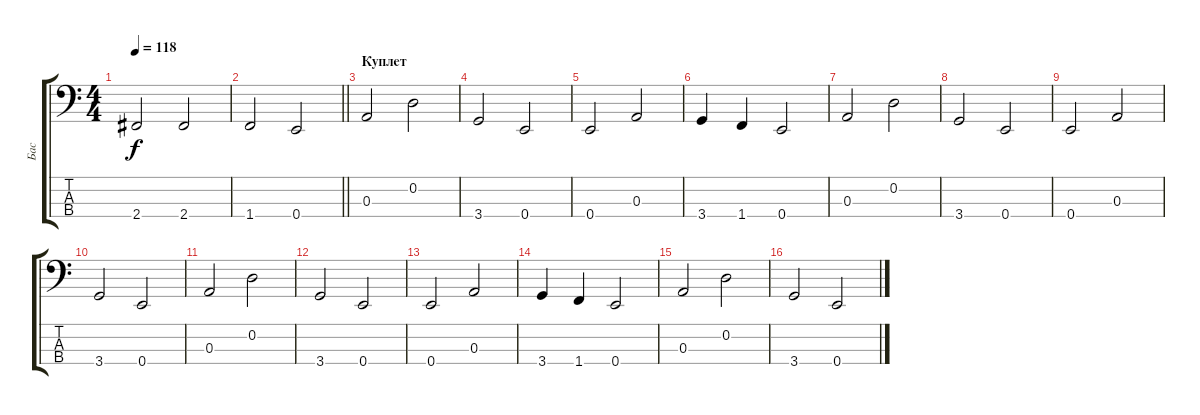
\track ("Бас" "Бас") {instrument electricbassfinger}
\staff {score tabs}
\tuning (G2 D2 A1 E1) {hide}
\ts (4 4)
\tempo 118
\clef f4
\ks c
2.4.2{dy f} 2.4.2 |
\barLineRight lightlight
1.4.2 0.4.2 |
\section ("" "Куплет")
0.3.2 0.2.2 |
3.4.2 0.4.2 |
0.4.2 0.3.2 |
3.4.4 1.4.4 0.4.2 |
0.3.2 0.2.2 |
3.4.2 0.4.2 |
0.4.2 0.3.2 |
3.4.2 0.4.2 |
0.3.2 0.2.2 |
3.4.2 0.4.2 |
0.4.2 0.3.2 |
3.4.4 1.4.4 0.4.2 |
0.3.2 0.2.2 |
3.4.2 0.4.2
